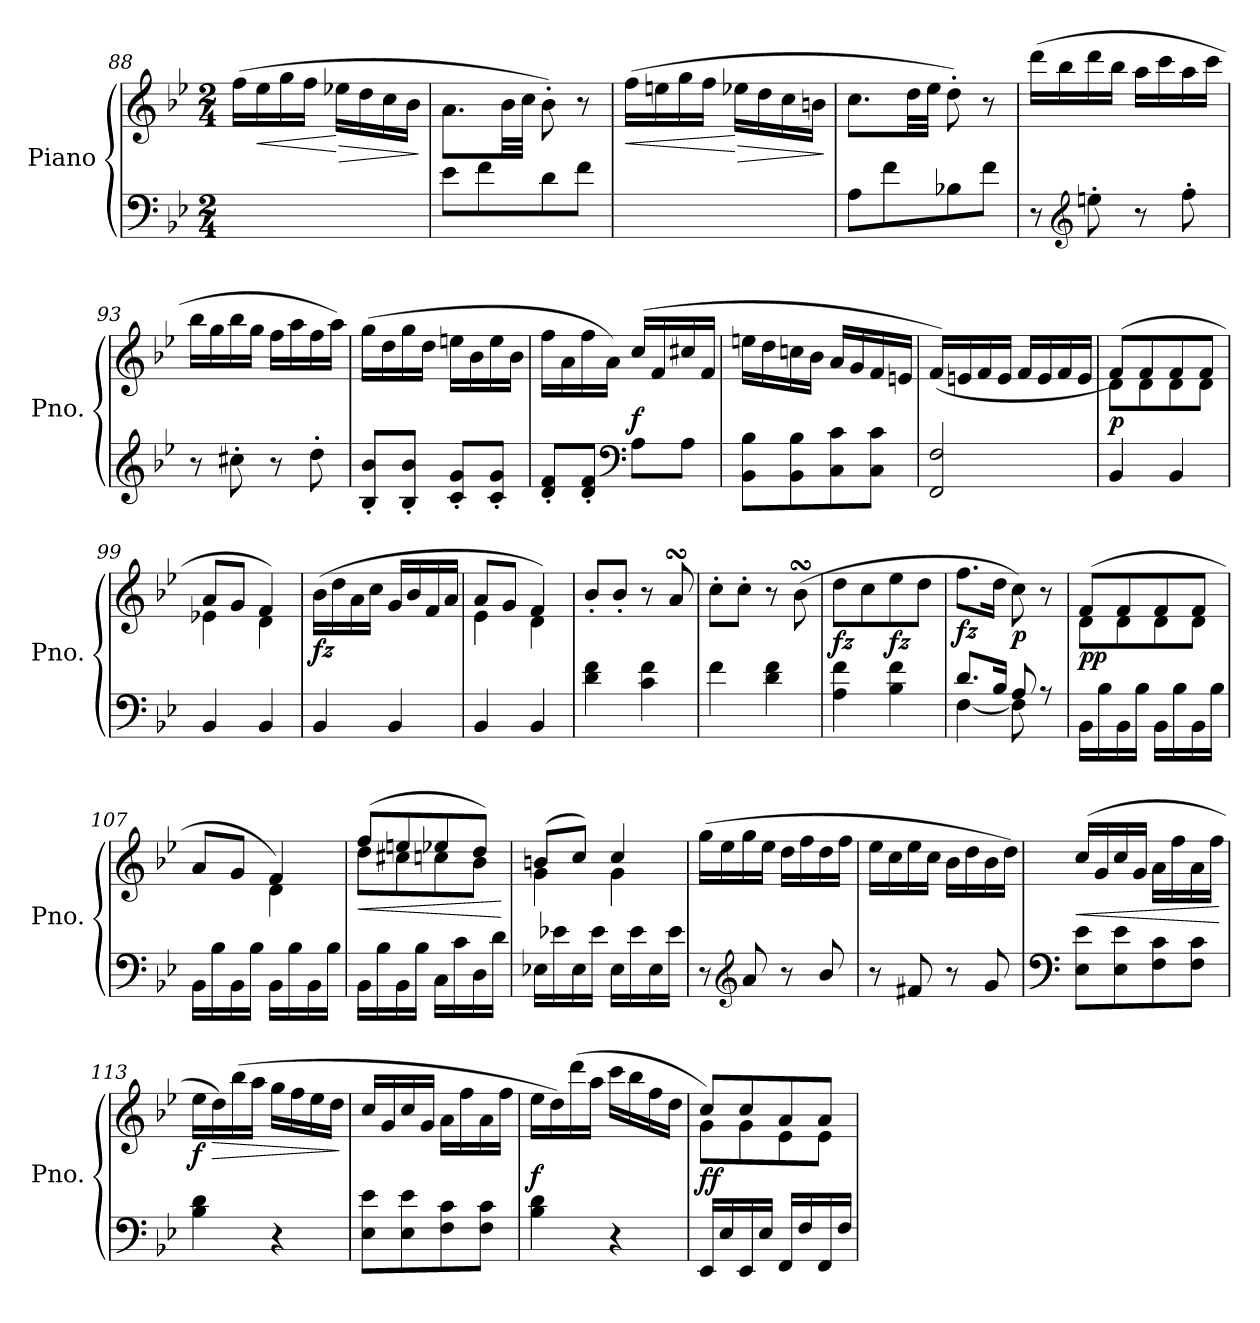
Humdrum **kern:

**kern	**kern	**dynam
*part1	*part1	*part1
*staff2	*staff1	*staff1/2
*I"Piano	*	*
*I'Pno.	*	*
*clefF4	*clefG2	*
*k[b-e-]	*k[b-e-]	*
*M2/4	*M2/4	*
=88	=88	=88
2ryy	(16ff\LL	.
!	!	!LO:HP:b
.	16ee-\	<
.	16gg\	.
.	16ff\JJ	.
!	!	!LO:HP:n=1:b
.	16ee-X\LL	[ >
.	16dd\	.
.	16cc\	.
.	16b-\JJ	.
.	.	]
=89	=89	=89
8e-\L	8.a\L	.
8f\	.	.
.	32b-\LL	.
.	32cc\JJJ	.
8d\	8b-'\)	.
8f\J	8r	.
!!LO:LB:g=z
=90	=90	=90
!	!	!LO:HP:b
2ryy	(16ff\LL	<
.	16een\	.
.	16gg\	.
.	16ff\JJ	.
!	!	!LO:HP:n=1:b
.	16ee-X\LL	[ >
.	16dd\	.
.	16cc\	.
.	16bn\JJ	.
.	.	]
=91	=91	=91
8A\L	8.cc\L	.
8f\	.	.
.	32dd\LL	.
.	32ee-\JJJ	.
8B-X\	8dd'\)	.
8f\J	8r	.
=92	=92	=92
8r	(16ddd\LL	.
.	16bb-\	.
*clefG2	*	*
8een'\	16ddd\	.
.	16bb-\JJ	.
8r	16aa\LL	.
.	16ccc\	.
8ff'\	16aa\	.
.	16ccc\JJ	.
=93	=93	=93
8r	16bb-\LL	.
.	16gg\	.
8cc#X'\	16bb-\	.
.	16gg\JJ	.
8r	16ff\LL	.
.	16aa\	.
8dd'\	16ff\	.
.	16aa\JJ)	.
=94	=94	=94
8B-/' 8b-/'L	(16gg\LL	.
.	16dd\	.
8B-/' 8b-/'J	16gg\	.
.	16dd\JJ	.
8c/' 8g/'L	16een\LL	.
.	16b-\	.
8c/' 8g/'J	16ee\	.
.	16b-\JJ	.
=95	=95	=95
8d/' 8f/'L	16ff\LL	.
.	16a\	.
8d/' 8f/'J	16ff\	.
.	16a\JJ)	.
*clefF4	*	*
!	!	!LO:DY:a=2
8A\L	(16cc/LL	f
.	16f/	.
8A\J	16cc#X/	.
.	16f/JJ	.
!!LO:LB:g=z
=96	=96	=96
8BB-\ 8B-\L	16een\LL	.
.	16dd\	.
8BB-\ 8B-\	16ccn\	.
.	16b-\JJ	.
8C\ 8c\	16a/LL	.
.	16g/	.
8C\ 8c\J	16f/	.
.	16en/JJ	.
=97	=97	=97
2FF/ 2F/	(>16f/LL)	.
.	16en/	.
.	16f/	.
.	16e/JJ	.
.	16f/LL	.
.	16e/	.
.	16f/	.
.	16e/JJ	.
=98	=98	=98
*	*^	*
!	!	!	!LO:DY:a=2
4BB-/	(8f/L)	8d\L	p
.	8f/	8d\	.
4BB-/	8f/	8d\	.
.	8f/J	8d\J	.
=99	=99	=99	=99
4BB-/	8a/L	4e-X\	.
.	8g/J	.	.
4BB-/	4f/)	4d\	.
=100	=100	=100	=100
!	!	!	!LO:DY:b
*	*v	*v	*
4BB-/	(16b-\LL	fz
.	16dd\	.
.	16a\	.
.	16cc\JJ	.
4BB-/	16g/LL	.
.	16b-/	.
.	16f/	.
.	16a/JJ	.
=101	=101	=101
*	*^	*
4BB-/	8a/L	4e-\	.
.	8g/J	.	.
4BB-/	4f/)	4d\	.
*	*v	*v	*
=102	=102	=102
4d\ 4f\	8b-'/L	.
.	8b-'/J	.
4c\ 4f\	8r	.
.	8asSsS/	.
=103	=103	=103
4f\	8cc'\L	.
.	8cc'\J	.
4d\ 4f\	8r	.
.	(8b-sSSs\	.
=104	=104	=104
!	!	!LO:DY:b
4A\ 4f\	8dd\L	fz
.	8cc\	.
!	!	!LO:DY:b
4B-\ 4f\	8ee-\	fz
.	8dd\J	.
!!LO:LB:g=z
=105	=105	=105
*^	*	*
!	!	!	!LO:DY:b
8.d/L	[4F\	8.ff\L	fz
16B-/Jk	.	16dd\Jk	.
!	!	!	!LO:DY:b
8A/	8F\]	8cc\)	p
8ryy	8rA	8r	.
=106	=106	=106	=106
*	*	*^	*
!	!	!	!	!LO:DY:b
*v	*v	*	*	*
16BB-\LL	(8f/L	8d\L	pp
16B-\	.	.	.
16BB-\	8f/	8d\	.
16B-\JJ	.	.	.
16BB-\LL	8f/	8d\	.
16B-\	.	.	.
16BB-\	8f/J	8d\J	.
16B-\JJ	.	.	.
=107	=107	=107	=107
16BB-\LL	8a/L	4ryy	.
16B-\	.	.	.
16BB-\	8g/J	.	.
16B-\JJ	.	.	.
16BB-\LL	4f/)	4d\	.
16B-\	.	.	.
16BB-\	.	.	.
16B-\JJ	.	.	.
=108	=108	=108	=108
!	!	!	!LO:HP:b
16BB-\LL	(8ff/L	8dd\L	<
16B-\	.	.	.
16BB-\	8een/	8cc#X\	.
16B-\JJ	.	.	.
16C\LL	8ee-X/	8ccn\	.
16c\	.	.	.
16D\	8dd/J)	8b-\J	.
16d\JJ	.	.	.
*	*v	*v	*
.	.	[
=109	=109	=109
*	*^	*
16E-X\LL	(8bn/L	4g\	.
16e-X\	.	.	.
16E-\	8cc/J)	.	.
16e-\JJ	.	.	.
16E-\LL	4cc/	4g\	.
16e-\	.	.	.
16E-\	.	.	.
16e-\JJ	.	.	.
*	*v	*v	*
=110	=110	=110
8r	(16gg\LL	.
.	16ee-\	.
*clefG2	*	*
8a/	16gg\	.
.	16ee-\JJ	.
8r	16dd\LL	.
.	16ff\	.
8b-/	16dd\	.
.	16ff\JJ	.
!!LO:LB:g=z
=111	=111	=111
8r	16ee-\LL	.
.	16cc\	.
8f#X/	16ee-\	.
.	16cc\JJ	.
8r	16b-\LL	.
.	16dd\	.
8g/	16b-\	.
.	16dd\JJ)	.
=112	=112	=112
*clefF4	*	*
!	!	!LO:HP:b
8E-\ 8e-\L	(16cc/LL	<
.	16g/	.
8E-\ 8e-\	16cc/	.
.	16g/JJ	.
8F\ 8c\	16a\LL	.
.	16ff\	.
8F\ 8c\J	16a\	.
.	16ff\JJ	.
.	.	[
=113	=113	=113
!	!	!LO:DY:b
4B-\ 4d\	16ee-\LL	f
!	!	!LO:HP:b
.	16dd\)	>
.	(16bb-\	.
.	16aa\JJ	.
4r	16gg\LL	.
.	16ff\	.
.	16ee-\	.
.	16dd\JJ	.
.	.	]
=114	=114	=114
8E-\ 8e-\L	16cc/LL	.
.	16g/	.
8E-\ 8e-\	16cc/	.
.	16g/JJ	.
8F\ 8c\	16a\LL	.
.	16ff\	.
8F\ 8c\J	16a\	.
.	16ff\JJ	.
=115	=115	=115
!	!	!LO:DY:a=2
4B-\ 4d\	16ee-\LL	f
.	16dd\)	.
.	(16ddd\	.
.	16aa\JJ	.
4r	16ccc\LL	.
.	16bb-\	.
.	16ff\	.
.	16dd\JJ	.
=116	=116	=116
*	*^	*
!	!	!	!LO:DY:b
16EE-/LL	8cc/L)	8g\L	ff
16E-/	.	.	.
16EE-/	8cc/	8g\	.
16E-/JJ	.	.	.
16FF/LL	8a/	8e-\	.
16F/	.	.	.
16FF/	8a/J	8e-\J	.
16F/JJ	.	.	.
*	*v	*v	*
=	=	=
*-	*-	*-
